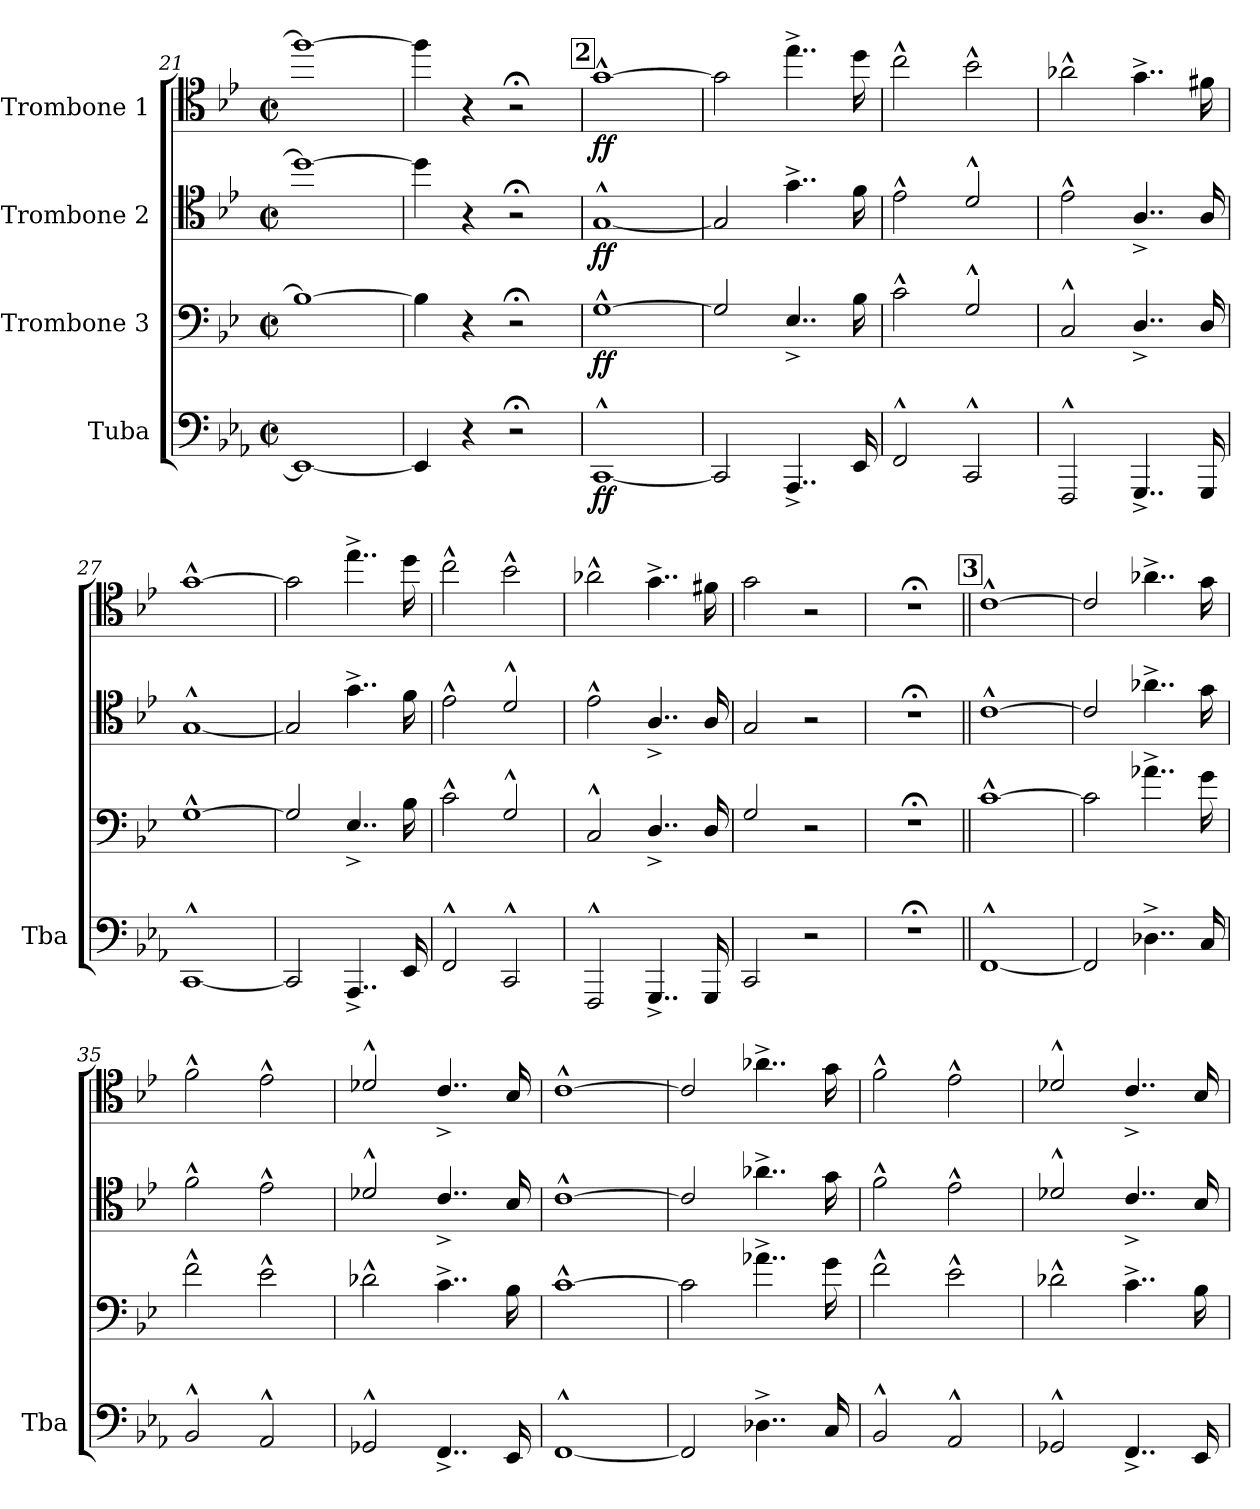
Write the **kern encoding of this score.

**kern	**dynam	**kern	**dynam	**kern	**dynam	**kern	**dynam
*part4	*part4	*part3	*part3	*part2	*part2	*part1	*part1
*staff4	*staff4	*staff3	*staff3	*staff2	*staff2	*staff1	*staff1
*I"Tuba	*	*I"Trombone 3	*	*I"Trombone 2	*	*I"Trombone 1	*
*I'Tba	*	*	*	*	*	*	*
*clefF4	*	*clefF4	*	*clefC4	*	*clefC4	*
*	*	*ITrd4c7	*	*ITrd4c7	*	*ITrd4c7	*
*k[b-e-a-]	*	*k[b-e-a-]	*	*k[b-e-a-]	*	*k[b-e-a-]	*
*M2/2	*	*M2/2	*	*M2/2	*	*M2/2	*
*met(c|)	*	*met(c|)	*	*met(c|)	*	*met(c|)	*
=21	=21	=21	=21	=21	=21	=21	=21
1EE-_	.	1E-_	.	1g_	.	1b-_	.
=22	=22	=22	=22	=22	=22	=22	=22
4EE-/]	.	4E-\]	.	4g\]	.	4b-\]	.
4r	.	4r	.	4r	.	4r	.
2r;<	.	2r;<	.	2r;<	.	2r;<	.
!!LO:LB:g=z
!!LO:REH:place=s1:a:B:fs=14:t=2
=23	=23	=23	=23	=23	=23	=23	=23
!	!LO:DY:b	!	!LO:DY:b	!	!LO:DY:b	!	!LO:DY:b
[1CC^^	ff	[1C^^	ff	[1C^^	ff	[1c^^	ff
=24	=24	=24	=24	=24	=24	=24	=24
2CC/]	.	2C/]	.	2C/]	.	2c\]	.
4..AAA-^/	.	4..AA-^/	.	4..c^\	.	4..a-^\	.
16EE-/	.	16E-\	.	16B-\	.	16g\	.
=25	=25	=25	=25	=25	=25	=25	=25
2FF^^/	.	2F^^\	.	2A-^^\	.	2f^^\	.
2CC^^/	.	2C^^/	.	2G^^/	.	2e-^^\	.
=26	=26	=26	=26	=26	=26	=26	=26
2FFF^^/	.	2FF^^/	.	2A-^^\	.	2d-X^^\	.
4..GGG^/	.	4..GG^/	.	4..D^/	.	4..c^\	.
16GGG/	.	16GG/	.	16D/	.	16Bn\	.
=27	=27	=27	=27	=27	=27	=27	=27
[1CC^^	.	[1C^^	.	[1C^^	.	[1c^^	.
=28	=28	=28	=28	=28	=28	=28	=28
2CC/]	.	2C/]	.	2C/]	.	2c\]	.
4..AAA-^/	.	4..AA-^/	.	4..c^\	.	4..a-^\	.
16EE-/	.	16E-\	.	16B-\	.	16g\	.
=29	=29	=29	=29	=29	=29	=29	=29
2FF^^/	.	2F^^\	.	2A-^^\	.	2f^^\	.
2CC^^/	.	2C^^/	.	2G^^/	.	2e-^^\	.
=30	=30	=30	=30	=30	=30	=30	=30
2FFF^^/	.	2FF^^/	.	2A-^^\	.	2d-X^^\	.
4..GGG^/	.	4..GG^/	.	4..D^/	.	4..c^\	.
16GGG/	.	16GG/	.	16D/	.	16Bn\	.
=31	=31	=31	=31	=31	=31	=31	=31
2CC/	.	2C/	.	2C/	.	2c\	.
2r	.	2r	.	2r	.	2r	.
=32	=32	=32	=32	=32	=32	=32	=32
1r;<	.	1r;<	.	1r;<	.	1r;<	.
!!LO:REH:place=s1:a:B:fs=14:t=3
=33||	=33||	=33||	=33||	=33||	=33||	=33||	=33||
[1FF^^	.	[1F^^	.	[1F^^	.	[1F^^	.
=34	=34	=34	=34	=34	=34	=34	=34
2FF/]	.	2F\]	.	2F/]	.	2F/]	.
4..D-X^\	.	4..d-X^\	.	4..d-X^\	.	4..d-X^\	.
16C/	.	16c\	.	16c\	.	16c\	.
=35	=35	=35	=35	=35	=35	=35	=35
2BB-^^/	.	2B-^^\	.	2B-^^\	.	2B-^^\	.
2AA-^^/	.	2A-^^\	.	2A-^^\	.	2A-^^\	.
=36	=36	=36	=36	=36	=36	=36	=36
2GG-X^^/	.	2G-X^^\	.	2G-X^^/	.	2G-X^^/	.
4..FF^/	.	4..F^\	.	4..F^/	.	4..F^/	.
16EE-/	.	16E-\	.	16E-/	.	16E-/	.
!!LO:LB:g=z
=37	=37	=37	=37	=37	=37	=37	=37
[1FF^^	.	[1F^^	.	[1F^^	.	[1F^^	.
=38	=38	=38	=38	=38	=38	=38	=38
2FF/]	.	2F\]	.	2F/]	.	2F/]	.
4..D-X^\	.	4..d-X^\	.	4..d-X^\	.	4..d-X^\	.
16C/	.	16c\	.	16c\	.	16c\	.
=39	=39	=39	=39	=39	=39	=39	=39
2BB-^^/	.	2B-^^\	.	2B-^^\	.	2B-^^\	.
2AA-^^/	.	2A-^^\	.	2A-^^\	.	2A-^^\	.
=40	=40	=40	=40	=40	=40	=40	=40
2GG-X^^/	.	2G-X^^\	.	2G-X^^/	.	2G-X^^/	.
4..FF^/	.	4..F^\	.	4..F^/	.	4..F^/	.
16EE-/	.	16E-\	.	16E-/	.	16E-/	.
=	=	=	=	=	=	=	=
*-	*-	*-	*-	*-	*-	*-	*-
